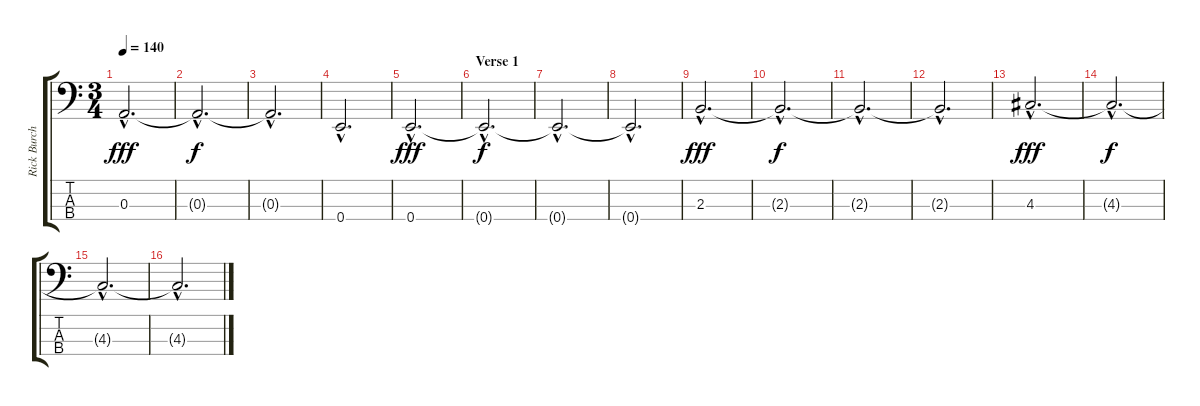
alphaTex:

\track ("Rick Burch - Bass" "Rick Burch") {instrument electricbasspick}
\staff {score tabs}
\tuning (G2 D2 A1 E1) {hide}
\ts (3 4)
\tempo 140
\clef f4
\ks c
0.3{hac}.2{d dy fff} |
0.3{hac t}.2{d dy f} |
0.3{hac t}.2{d} |
0.4{hac}.2{d} |
0.4{hac}.2{d dy fff} |
\section ("" "Verse 1")
0.4{hac t}.2{d dy f} |
0.4{hac t}.2{d} |
0.4{hac t}.2{d} |
2.3{hac}.2{d dy fff} |
2.3{hac t}.2{d dy f} |
2.3{hac t}.2{d} |
2.3{hac t}.2{d} |
4.3{hac}.2{d dy fff} |
4.3{hac t}.2{d dy f} |
4.3{hac t}.2{d} |
4.3{hac t}.2{d}
